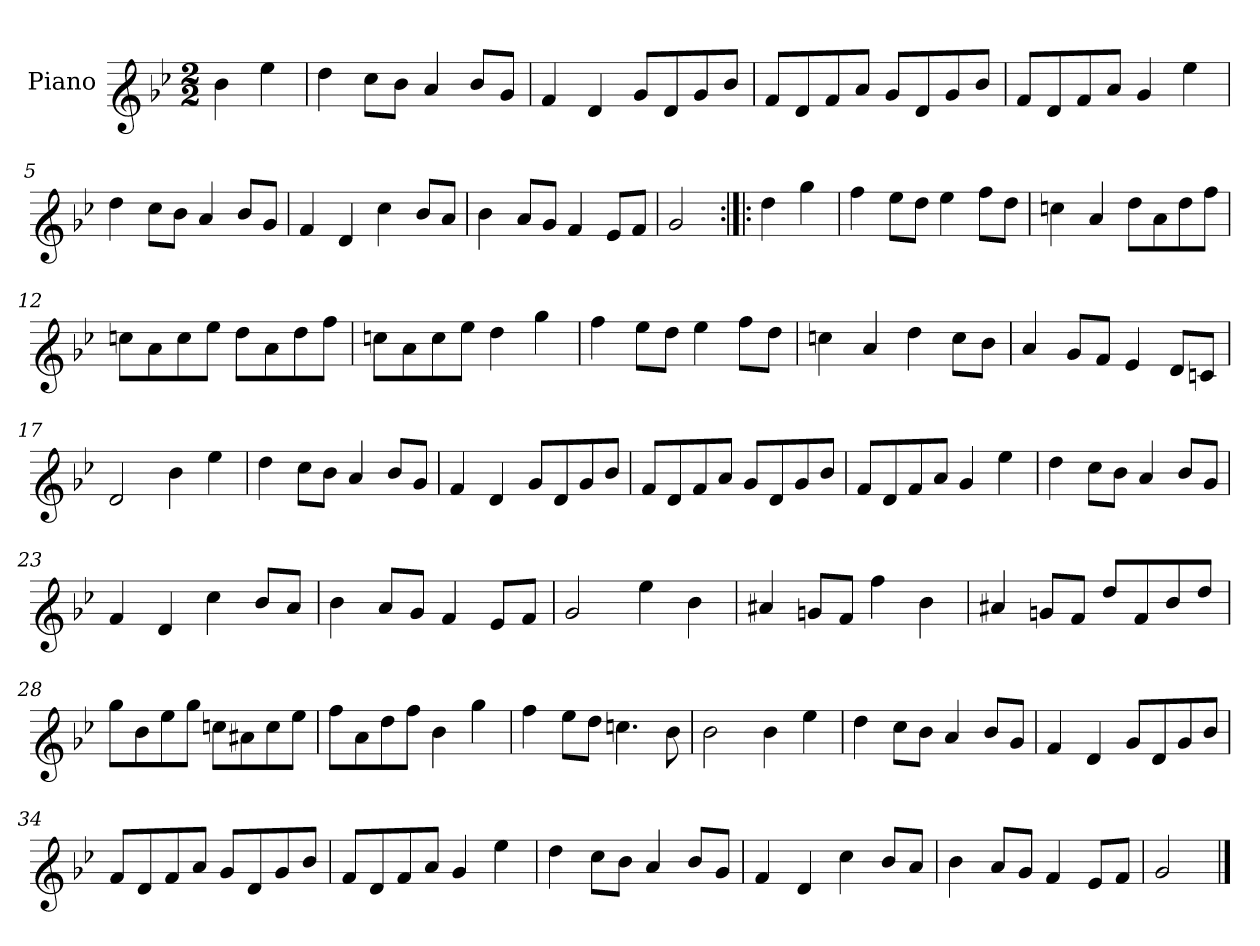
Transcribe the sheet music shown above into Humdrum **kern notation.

**kern
*part1
*staff1
*I"Piano
*I'Pno.
*clefG1
*k[b-e-]
*M2/2
=
4dd\
4gg\
=1
4ff\
8ee-\L
8dd\J
4cc/
8dd/L
8b-/J
=2
4a/
4f/
8b-/L
8f/
8b-/
8dd/J
=3
8a/L
8f/
8a/
8cc/J
8b-/L
8f/
8b-/
8dd/J
=4
8a/L
8f/
8a/
8cc/J
4b-/
4gg\
=5
4ff\
8ee-\L
8dd\J
4cc/
8dd/L
8b-/J
=6
4a/
4f/
4ee-\
8dd/L
8cc/J
=7
4dd\
8cc/L
8b-/J
4a/
8g/L
8a/J
=8
2b-/
=9:|!|:
4ff\
4bb-\
=10
4aa\
8gg\L
8ff\J
4gg\
8aa\L
8ff\J
=11
4een\
4cc/
8ff\L
8cc\
8ff\
8aa\J
=12
8een\L
8cc\
8ee\
8gg\J
8ff\L
8cc\
8ff\
8aa\J
=13
8een\L
8cc\
8ee\
8gg\J
4ff\
4bb-\
=14
4aa\
8gg\L
8ff\J
4gg\
8aa\L
8ff\J
=15
4een\
4cc/
4ff\
8ee\L
8dd\J
=16
4cc/
8b-/L
8a/J
4g/
8f/L
8en/J
=17
2f/
4dd\
4gg\
=18
4ff\
8ee-\L
8dd\J
4cc/
8dd/L
8b-/J
=19
4a/
4f/
8b-/L
8f/
8b-/
8dd/J
=20
8a/L
8f/
8a/
8cc/J
8b-/L
8f/
8b-/
8dd/J
=21
8a/L
8f/
8a/
8cc/J
4b-/
4gg\
=22
4ff\
8ee-\L
8dd\J
4cc/
8dd/L
8b-/J
=23
4a/
4f/
4ee-\
8dd/L
8cc/J
=24
4dd\
8cc/L
8b-/J
4a/
8g/L
8a/J
=25
2b-/
4gg\
4dd\
=26
4cc#X/
8bn/L
8a/J
4aa\
4dd\
=27
4cc#X/
8bn/L
8a/J
8ff/L
8a/
8dd/
8ff/J
=28
8bb-\L
8dd\
8gg\
8bb-\J
8een\L
8cc#X\
8ee\
8gg\J
=29
8aa\L
8cc\
8ff\
8aa\J
4dd\
4bb-\
=30
4aa\
8gg\L
8ff\J
4.een\
8dd\
=31
2dd\
4dd\
4gg\
=32
4ff\
8ee-\L
8dd\J
4cc/
8dd/L
8b-/J
=33
4a/
4f/
8b-/L
8f/
8b-/
8dd/J
=34
8a/L
8f/
8a/
8cc/J
8b-/L
8f/
8b-/
8dd/J
=35
8a/L
8f/
8a/
8cc/J
4b-/
4gg\
=36
4ff\
8ee-\L
8dd\J
4cc/
8dd/L
8b-/J
=37
4a/
4f/
4ee-\
8dd/L
8cc/J
=38
4dd\
8cc/L
8b-/J
4a/
8g/L
8a/J
=39
2b-/
==
*-
